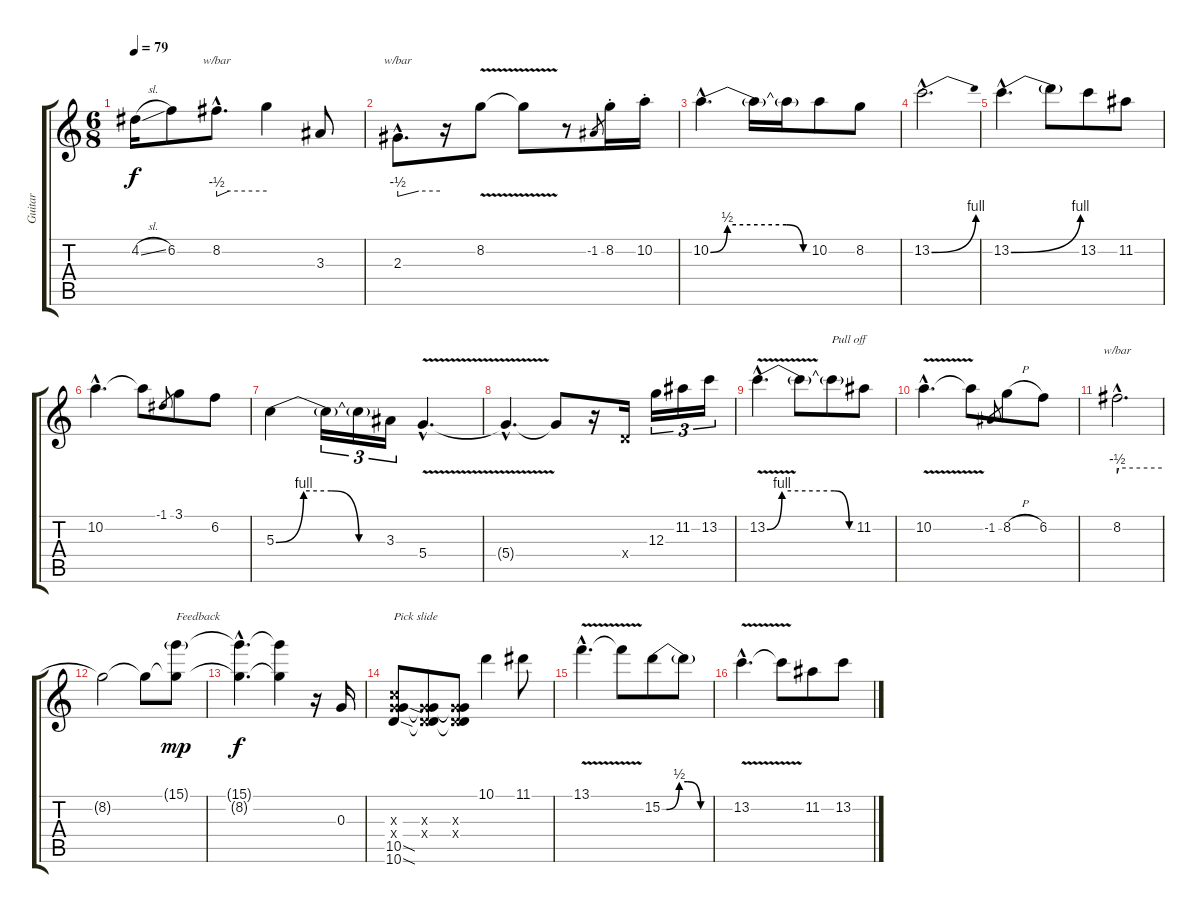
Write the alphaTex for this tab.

\track ("Guitar" "Guitar") {instrument distortionguitar}
\staff {score tabs}
\tuning (E4 B3 G3 D3 A2 E2) {hide}
\ts (6 8)
\tempo 79
\clef g2
\ks c
4.2{sl}.16{dy f} 6.2.8 8.2{hac}.8{d tbe (custom default 0 -2 15 0 60 0)} 8.2{t}.4 3.3.8 |
2.3{hac}.8{d tbe (custom default 0 -2 30 0 60 0)} r.16 8.2{v}.8 8.2{t}.8 r.8 -1.2.8{gr} 8.2{st}.16 10.2{st}.16 |
10.2{be (custom 0 0 10 2 45 2 55 0 60 0) hac}.4{d} 10.2{t}.16 10.2{t}.16 10.2.8 8.2.8 |
13.2{be (bend 0 0 60 4) hac}.2{d} |
13.2{be (bend 0 0 60 4) hac}.4{d} 13.2{t}.8 13.2.8 11.2.8 |
10.2{hac}.4{d} 10.2{t}.8 -1.1.8{gr} 3.1.8 6.2.8 |
5.3{be (custom 0 0 15 4 30 4 45 0 60 0)}.4 5.3{t}.16{tu (3 2)} 5.3{t}.16{tu (3 2)} 3.3.16{tu (3 2)} 5.4{v hac}.4{d} |
5.4{hac t}.4{d} 5.4{t}.8 r.16 0.4{x}.16 12.3.16{tu (3 2)} 11.2.16{tu (3 2)} 13.2.16{tu (3 2)} |
13.2{be (custom 0 0 10 4 45 4 55 0 60 0) v hac}.4{d} 13.2{t}.8 13.2{t}.8{txt "Pull off"} 11.2.8 |
10.2{v hac}.4{d} 10.2{t}.8 -1.2.8{gr} 8.2{h}.8 6.2.8 |
8.2{hac}.2{d tbe (custom default 0 -2 2 0 60 0)} |
8.2{t}.2 8.2{t}.8 (15.1{g} 8.2{t}).8{txt "Feedback" dy mp} |
(15.1{hac t} 8.2{hac t}).4{d dy f} (15.1{t} 8.2{t}).4 r.16 0.3.16 |
(0.3{x} 10.4{x} 10.5{sod} 10.6{sod}).8{txt "Pick slide"} (0.3{x} 0.4{x} 10.5{t} 10.6{t}).8 (0.3{x} 0.4{x} 10.5{t} 10.6{t}).8 10.1.4 11.1.8 |
13.1{v hac}.4{d} 13.1{t}.8 15.2{be (custom 0 0 5 0 20 2 30 2 45 0 60 0)}.8 15.2{t}.8 |
13.2{v hac}.4{d} 13.2{t}.8 11.2.8 13.2.8
